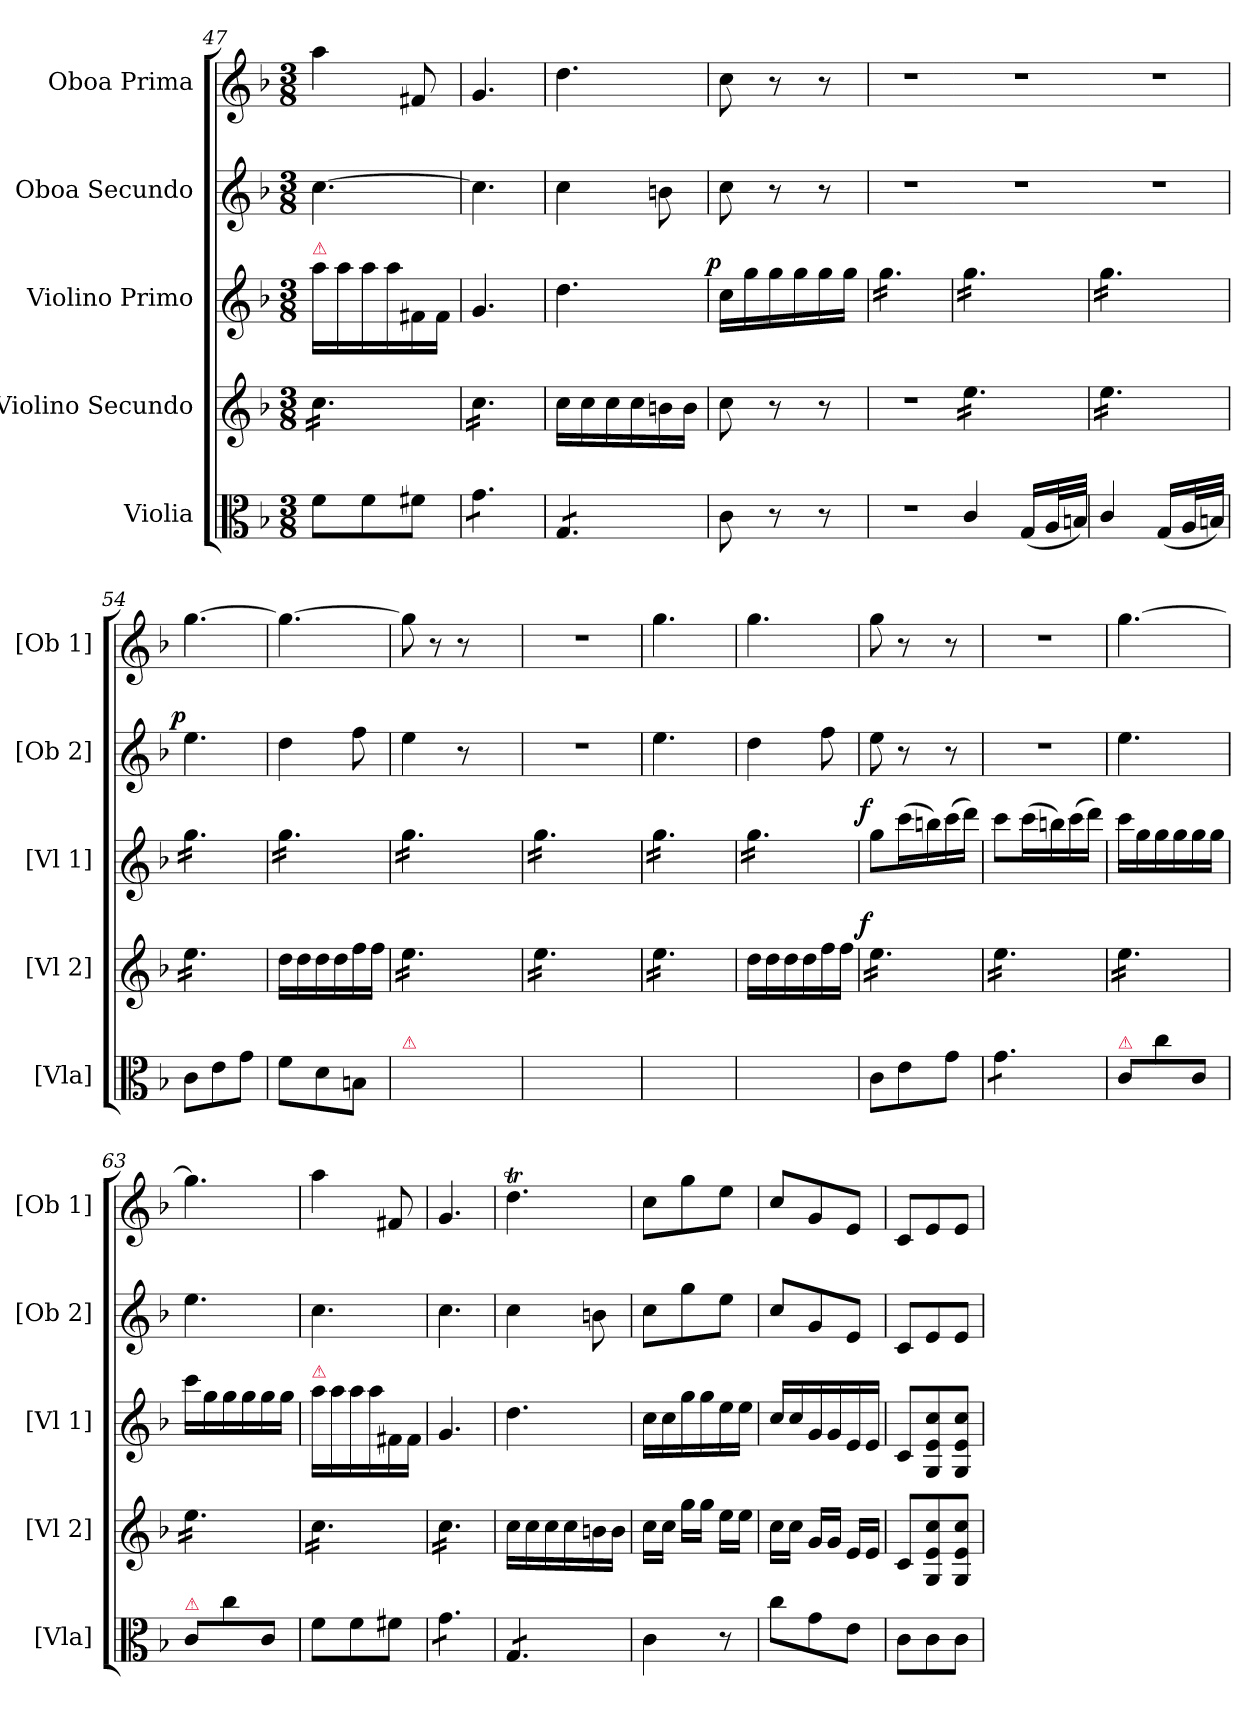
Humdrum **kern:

**kern	**kern	**dynam	**kern	**dynam	**kern	**dynam	**kern	**dynam
*part5	*part4	*part4	*part3	*part3	*part2	*part2	*part1	*part1
*staff5	*staff4	*staff4	*staff3	*staff3	*staff2	*staff2	*staff1	*staff1
*I"Violia	*I"Violino Secundo	*	*I"Violino Primo	*	*I"Oboa Secundo	*	*I"Oboa Prima	*
*I'[Vla]	*I'[Vl 2]	*	*I'[Vl 1]	*	*I'[Ob 2]	*	*I'[Ob 1]	*
*clefC3	*clefG2	*	*clefG2	*	*clefG2	*	*clefG2	*
*k[b-]	*k[b-]	*	*k[b-]	*	*k[b-]	*	*k[b-]	*
*F:	*F:	*	*F:	*	*F:	*	*F:	*
*M3/8	*M3/8	*	*M3/8	*	*M3/8	*	*M3/8	*
=47	=47	=47	=47	=47	=47	=47	=47	=47
!	!	!	!LO:TX:a:color=crimson:t=⚠	!	!	!	!	!
*	*tremolo	*	*	*	*	*	*	*
8f\L	16cc\LL	.	16aa\LL	.	[4.cc\	.	4aa\	.
.	16cc\	.	16aa\	.	.	.	.	.
8f\	16cc\	.	16aa\	.	.	.	.	.
.	16cc\	.	16aa\	.	.	.	.	.
8f#X\J	16cc\	.	16f#X/	.	.	.	8f#X/	.
.	16cc\JJ	.	16f#/JJ	.	.	.	.	.
=48	=48	=48	=48	=48	=48	=48	=48	=48
*tremolo	*	*	*	*	*	*	*	*
8g\L	16cc\LL	.	4.g/	.	4.cc\]	.	4.g/	.
.	16cc\	.	.	.	.	.	.	.
8g\	16cc\	.	.	.	.	.	.	.
.	16cc\	.	.	.	.	.	.	.
8g\J	16cc\	.	.	.	.	.	.	.
.	16cc\JJ	.	.	.	.	.	.	.
*	*Xtremolo	*	*	*	*	*	*	*
=49	=49	=49	=49	=49	=49	=49	=49	=49
8G/L	16cc\LL	.	4.dd\	.	4cc\	.	4.dd\	.
.	16cc\	.	.	.	.	.	.	.
8G/	16cc\	.	.	.	.	.	.	.
.	16cc\	.	.	.	.	.	.	.
8G/J	16bn\	.	.	.	8bn\	.	.	.
*Xtremolo	*	*	*	*	*	*	*	*
.	16b\JJ	.	.	.	.	.	.	.
=50	=50	=50	=50	=50	=50	=50	=50	=50
!	!	!	!	!LO:DY:a:rj	!	!	!	!
8c\	8cc\	.	16cc\LL	p	8cc\	.	8cc\	.
.	.	.	16gg\	.	.	.	.	.
8r	8r	.	16gg\	.	8r	.	8r	.
.	.	.	16gg\	.	.	.	.	.
8r	8r	.	16gg\	.	8r	.	8r	.
.	.	.	16gg\JJ	.	.	.	.	.
=51	=51	=51	=51	=51	=51	=51	=51	=51
*	*	*	*tremolo	*	*	*	*	*
4.r	4.r	.	16gg\LL	.	4.r	.	4.r	.
.	.	.	16gg\	.	.	.	.	.
.	.	.	16gg\	.	.	.	.	.
.	.	.	16gg\	.	.	.	.	.
.	.	.	16gg\	.	.	.	.	.
.	.	.	16gg\JJ	.	.	.	.	.
=52	=52	=52-	=52	=52-	=52-	=52-	=52-	=52-
!	!	!LO:DY:a:rj	!	!	!	!	!	!
*	*tremolo	*	*	*	*	*	*	*
4c/	16ee\LL	p&colon;	16gg\LL	.	4.r	.	4.r	.
.	16ee\	.	16gg\	.	.	.	.	.
.	16ee\	.	16gg\	.	.	.	.	.
.	16ee\	.	16gg\	.	.	.	.	.
(<16G/LL	16ee\	.	16gg\	.	.	.	.	.
32A/L	16ee\JJ	.	16gg\JJ	.	.	.	.	.
32Bn/JJJ)	.	.	.	.	.	.	.	.
=53	=53	=53	=53	=53	=53-	=53	=53	=53
4c/	16ee\LL	.	16gg\LL	.	4.r	.	4.r	.
.	16ee\	.	16gg\	.	.	.	.	.
.	16ee\	.	16gg\	.	.	.	.	.
.	16ee\	.	16gg\	.	.	.	.	.
(<16G/LL	16ee\	.	16gg\	.	.	.	.	.
32A/L	16ee\JJ	.	16gg\JJ	.	.	.	.	.
32Bn/JJJ)	.	.	.	.	.	.	.	.
=54	=54	=54	=54	=54	=54	=54	=54	=54
!	!	!	!	!	!	!LO:DY:a:rj	!	!LO:DY:a:rj
8c\L	16ee\LL	.	16gg\LL	.	4.ee\	p	[>4.gg\	p&colon;
.	16ee\	.	16gg\	.	.	.	.	.
8e\	16ee\	.	16gg\	.	.	.	.	.
.	16ee\	.	16gg\	.	.	.	.	.
8g\J	16ee\	.	16gg\	.	.	.	.	.
.	16ee\JJ	.	16gg\JJ	.	.	.	.	.
*	*Xtremolo	*	*	*	*	*	*	*
=55	=55	=55	=55	=55	=55	=55	=55	=55
8f\L	16dd\LL	.	16gg\LL	.	4dd\	.	4.gg\_	.
.	16dd\	.	16gg\	.	.	.	.	.
8d\	16dd\	.	16gg\	.	.	.	.	.
.	16dd\	.	16gg\	.	.	.	.	.
8Bn\J	16ff\	.	16gg\	.	8ff\	.	.	.
.	16ff\JJ	.	16gg\JJ	.	.	.	.	.
=56	=56	=56	=56	=56	=56	=56	=56	=56
!LO:TX:a:color=crimson:t=⚠	!	!	!	!	!	!	!	!
*	*tremolo	*	*	*	*	*	*	*
4c/yy	16ee\LL	.	16gg\LL	.	4ee\	.	8gg\]	.
.	16ee\	.	16gg\	.	.	.	.	.
.	16ee\	.	16gg\	.	.	.	8r	.
.	16ee\	.	16gg\	.	.	.	.	.
(<16G/LLyy	16ee\	.	16gg\	.	8r	.	8r	.
32A/Lyy	16ee\JJ	.	16gg\JJ	.	.	.	.	.
32Bn/JJJyy)	.	.	.	.	.	.	.	.
=57	=57	=57	=57	=57	=57	=57	=57	=57
4c/yy	16ee\LL	.	16gg\LL	.	4.r	.	4.r	.
.	16ee\	.	16gg\	.	.	.	.	.
.	16ee\	.	16gg\	.	.	.	.	.
.	16ee\	.	16gg\	.	.	.	.	.
(<16G/LLyy	16ee\	.	16gg\	.	.	.	.	.
32A/Lyy	16ee\JJ	.	16gg\JJ	.	.	.	.	.
32Bn/JJJyy)	.	.	.	.	.	.	.	.
=58	=58	=58	=58	=58	=58	=58	=58	=58
8c\Lyy	16ee\LL	.	16gg\LL	.	4.ee\	.	4.gg\	.
.	16ee\	.	16gg\	.	.	.	.	.
8e\yy	16ee\	.	16gg\	.	.	.	.	.
.	16ee\	.	16gg\	.	.	.	.	.
8g\Jyy	16ee\	.	16gg\	.	.	.	.	.
.	16ee\JJ	.	16gg\JJ	.	.	.	.	.
*	*Xtremolo	*	*	*	*	*	*	*
=59	=59	=59	=59	=59	=59	=59	=59	=59
8f\Lyy	16dd\LL	.	16gg\LL	.	4dd\	.	4.gg\	.
.	16dd\	.	16gg\	.	.	.	.	.
8d\yy	16dd\	.	16gg\	.	.	.	.	.
.	16dd\	.	16gg\	.	.	.	.	.
8Bn\Jyy	16ff\	.	16gg\	.	8ff\	.	.	.
.	16ff\JJ	.	16gg\JJ	.	.	.	.	.
*	*	*	*Xtremolo	*	*	*	*	*
=60	=60	=60	=60	=60	=60	=60	=60	=60
!	!	!LO:DY:a:rj	!	!LO:DY:a:rj	!	!	!	!
*	*tremolo	*	*	*	*	*	*	*
8c\L	16ee\LL	f	8gg\L	f.	8ee\	.	8gg\	.
.	16ee\	.	.	.	.	.	.	.
8e\	16ee\	.	(>16ccc\L	.	8r	.	8r	.
.	16ee\	.	16bbn\)	.	.	.	.	.
8g\J	16ee\	.	(>16ccc\	.	8r	.	8r	.
.	16ee\JJ	.	16ddd\JJ)	.	.	.	.	.
=61	=61	=61	=61	=61	=61	=61	=61	=61
*tremolo	*	*	*	*	*	*	*	*
8g\L	16ee\LL	.	8ccc\L	.	4.r	.	4.r	.
.	16ee\	.	.	.	.	.	.	.
8g\	16ee\	.	(>16ccc\L	.	.	.	.	.
.	16ee\	.	16bbn\)	.	.	.	.	.
8g\J	16ee\	.	(>16ccc\	.	.	.	.	.
*Xtremolo	*	*	*	*	*	*	*	*
.	16ee\JJ	.	16ddd\JJ)	.	.	.	.	.
=62	=62	=62	=62	=62	=62	=62	=62	=62
!LO:TX:a:color=crimson:t=⚠	!	!	!	!	!	!	!	!
8c/L	16ee\LL	.	16ccc\LL	.	4.ee\	.	[4.gg\	.
.	16ee\	.	16gg\	.	.	.	.	.
8cc\	16ee\	.	16gg\	.	.	.	.	.
.	16ee\	.	16gg\	.	.	.	.	.
8c/J	16ee\	.	16gg\	.	.	.	.	.
.	16ee\JJ	.	16gg\JJ	.	.	.	.	.
=63	=63	=63	=63	=63	=63	=63	=63	=63
!LO:TX:a:color=crimson:t=⚠	!	!	!	!	!	!	!	!
8c/L	16ee\LL	.	16ccc\LL	.	4.ee\	.	4.gg\]	.
.	16ee\	.	16gg\	.	.	.	.	.
8cc\	16ee\	.	16gg\	.	.	.	.	.
.	16ee\	.	16gg\	.	.	.	.	.
8c/J	16ee\	.	16gg\	.	.	.	.	.
.	16ee\JJ	.	16gg\JJ	.	.	.	.	.
=64	=64	=64	=64	=64	=64	=64	=64	=64
!	!	!	!LO:TX:a:color=crimson:t=⚠	!	!	!	!	!
8f\L	16cc\LL	.	16aa\LL	.	4.cc\	.	4aa\	.
.	16cc\	.	16aa\	.	.	.	.	.
8f\	16cc\	.	16aa\	.	.	.	.	.
.	16cc\	.	16aa\	.	.	.	.	.
8f#X\J	16cc\	.	16f#X/	.	.	.	8f#X/	.
.	16cc\JJ	.	16f#/JJ	.	.	.	.	.
=65	=65	=65	=65	=65	=65	=65	=65	=65
*tremolo	*	*	*	*	*	*	*	*
8g\L	16cc\LL	.	4.g/	.	4.cc\	.	4.g/	.
.	16cc\	.	.	.	.	.	.	.
8g\	16cc\	.	.	.	.	.	.	.
.	16cc\	.	.	.	.	.	.	.
8g\J	16cc\	.	.	.	.	.	.	.
.	16cc\JJ	.	.	.	.	.	.	.
*	*Xtremolo	*	*	*	*	*	*	*
=66	=66	=66	=66	=66	=66	=66	=66	=66
8G/L	16cc\LL	.	4.dd\	.	4cc\	.	4.ddT\	.
.	16cc\	.	.	.	.	.	.	.
8G/	16cc\	.	.	.	.	.	.	.
.	16cc\	.	.	.	.	.	.	.
8G/J	16bn\	.	.	.	8bn\	.	.	.
*Xtremolo	*	*	*	*	*	*	*	*
.	16b\JJ	.	.	.	.	.	.	.
=67	=67	=67	=67	=67	=67	=67	=67	=67
4c\	16cc\LL	.	16cc\LL	.	8cc\L	.	8cc\L	.
.	16cc\JJ	.	16cc\	.	.	.	.	.
.	16gg\LL	.	16gg\	.	8gg\	.	8gg\	.
.	16gg\JJ	.	16gg\	.	.	.	.	.
8r	16ee\LL	.	16ee\	.	8ee\J	.	8ee\J	.
.	16ee\JJ	.	16ee\JJ	.	.	.	.	.
=68	=68	=68	=68	=68	=68	=68	=68	=68
8cc\L	16cc\LL	.	16cc/LL	.	8cc/L	.	8cc/L	.
.	16cc\JJ	.	16cc/	.	.	.	.	.
8g\	16g/LL	.	16g/	.	8g/	.	8g/	.
.	16g/JJ	.	16g/	.	.	.	.	.
8e\J	16e/LL	.	16e/	.	8e/J	.	8e/J	.
.	16e/JJ	.	16e/JJ	.	.	.	.	.
=69	=69	=69	=69	=69	=69	=69	=69	=69
8c\L	8c/L	.	8c/L	.	8c/L	.	8c/L	.
8c\	8G/ 8e/ 8cc/	.	8G/ 8e/ 8cc/	.	8e/	.	8e/	.
8c\J	8G/ 8e/ 8cc/J	.	8G/ 8e/ 8cc/J	.	8e/J	.	8e/J	.
=	=	=	=	=	=	=	=	=
*-	*-	*-	*-	*-	*-	*-	*-	*-
